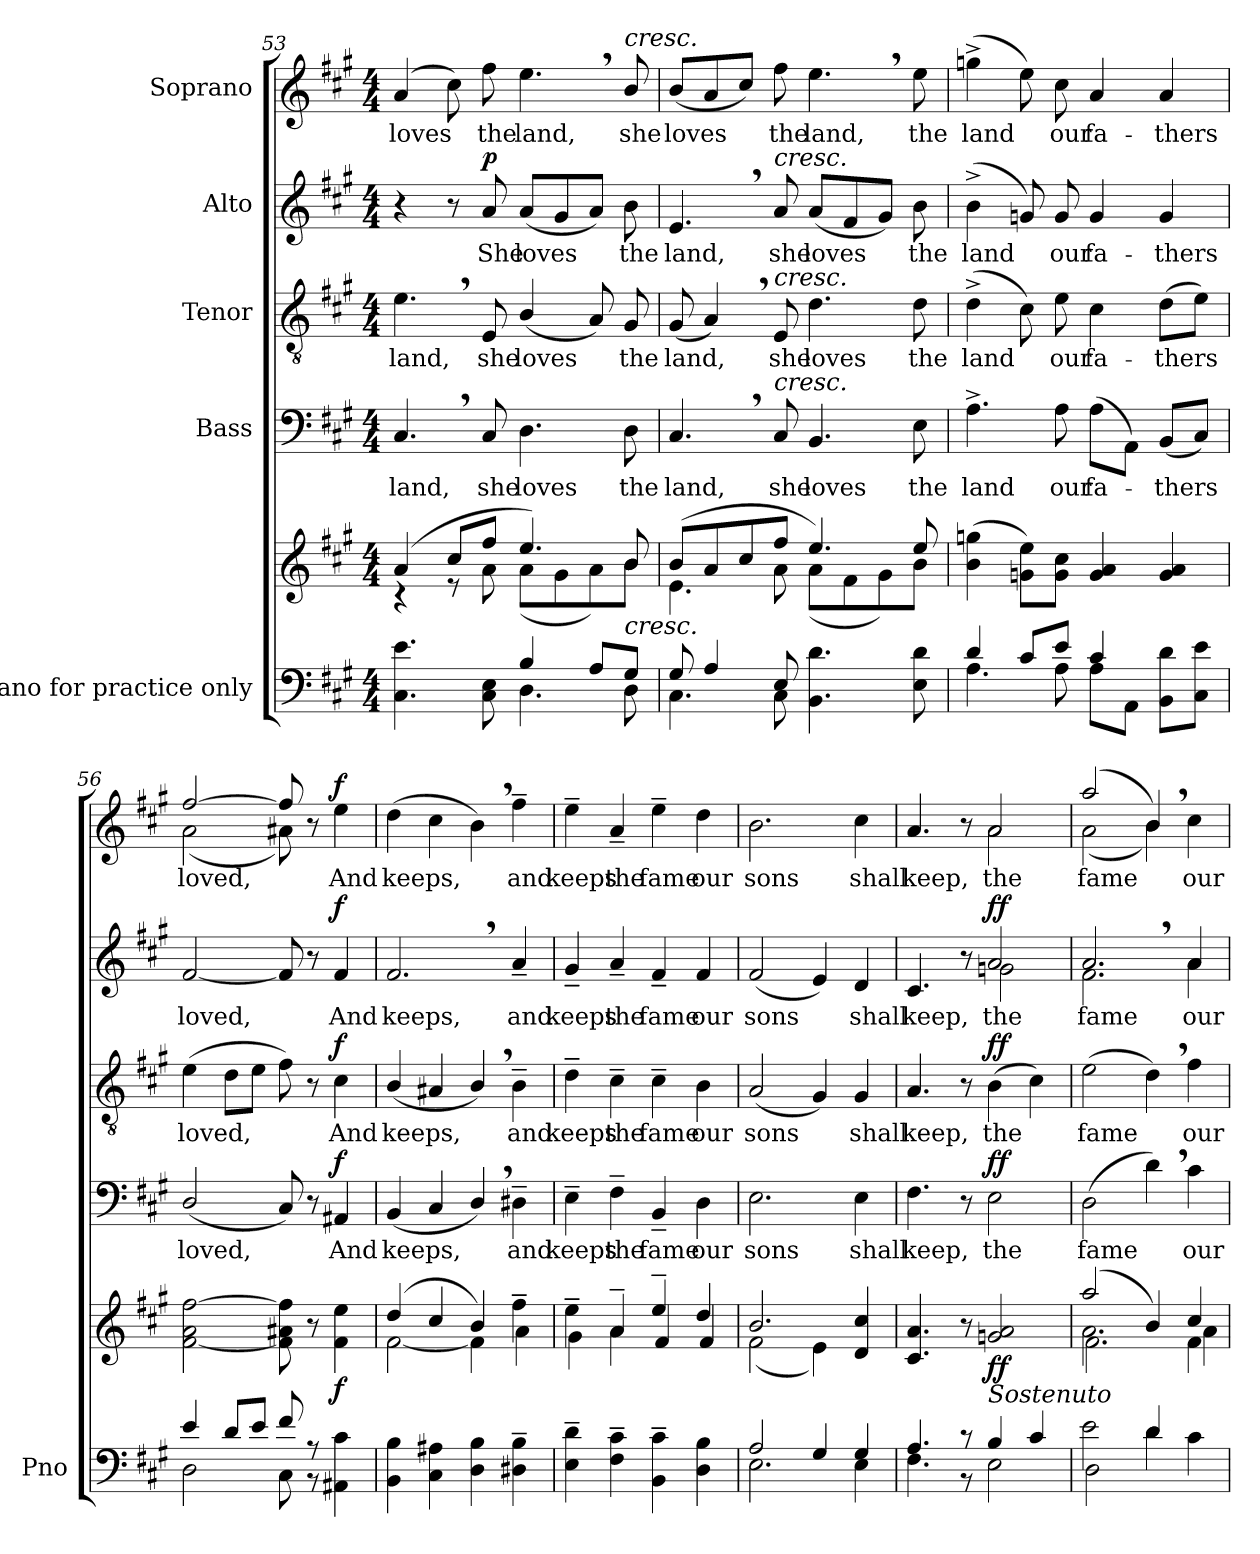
**kern	**kern	**dynam	**kern	**text	**dynam	**kern	**text	**dynam	**kern	**text	**dynam	**kern	**text	**dynam
*part5	*part5	*part5	*part4	*part4	*part4	*part3	*part3	*part3	*part2	*part2	*part2	*part1	*part1	*part1
*staff6	*staff5	*staff5/6	*staff4	*staff4	*staff4	*staff3	*staff3	*staff3	*staff2	*staff2	*staff2	*staff1	*staff1	*staff1
*I"Piano for practice only	*	*	*I"Bass	*	*	*I"Tenor	*	*	*I"Alto	*	*	*I"Soprano	*	*
*I'Pno	*	*	*	*	*	*	*	*	*	*	*	*	*	*
*clefF4	*clefG2	*	*clefF4	*	*	*clefGv2	*	*	*clefG2	*	*	*clefG2	*	*
*k[f#c#g#]	*k[f#c#g#]	*	*k[f#c#g#]	*	*	*k[f#c#g#]	*	*	*k[f#c#g#]	*	*	*k[f#c#g#]	*	*
*M4/4	*M4/4	*	*M4/4	*	*	*M4/4	*	*	*M4/4	*	*	*M4/4	*	*
=53	=53	=53	=53	=53	=53	=53	=53	=53	=53	=53	=53	=53	=53	=53
*^	*^	*	*	*	*	*	*	*	*	*	*	*	*	*
!	!	!	!	!	!	!LO:LY:b	!	!	!LO:LY:b	!	!	!	!	!	!LO:LY:b	!
4.C#\ 4.e\	2ryy	(4a/	4r	.	4.C#,/	land,	.	4.e,\	land,	.	4r	.	.	(4a/	loves	.
.	.	8cc#/L	8r	.	.	.	.	.	.	.	8r	.	.	8cc#\)	.	.
!	!	!	!	!	!	!LO:LY:b	!	!	!LO:LY:b	!	!	!LO:LY:b	!LO:DY:a	!	!LO:LY:b	!
8C#\ 8E\	.	8ff#/J	8a\	.	8C#/	she	.	8E/	she	.	8a/	She	p	8ff#\	the	.
!	!	!	!	!	!	!LO:LY:b	!	!	!LO:LY:b	!	!	!LO:LY:b	!	!	!LO:LY:b	!
4B/	4.D\	4.ee/)	(8a\L	.	4.D\	loves	.	(4B/	loves	.	(8a/L	loves	.	4.ee,\	land,	.
.	.	.	8g#\	.	.	.	.	.	.	.	8g#/	.	.	.	.	.
8A/L	.	.	8a\)	.	.	.	.	8A/)	.	.	8a/J)	.	.	.	.	.
!	!	!	!	!	!	!	!	!	!	!	!	!	!	!LO:TX:a:i:t=cresc.	!	!
!	!	!LO:TX:b:i:t=cresc.	!	!	!	!	!	!	!	!	!	!	!	!	!	!
!	!	!	!	!	!	!LO:LY:b	!	!	!LO:LY:b	!	!	!LO:LY:b	!	!	!LO:LY:b	!
8G#/J	8D\	8b/	8b\J	.	8D\	the	.	8G#/	the	.	8b\	the	.	8b/	she	.
=54	=54	=54	=54	=54	=54	=54	=54	=54	=54	=54	=54	=54	=54	=54	=54	=54
!	!	!	!	!	!	!LO:LY:b	!	!	!LO:LY:b	!	!	!LO:LY:b	!	!	!LO:LY:b	!
8G#/	4.C#\	(8b/L	4.e\	.	4.C#,/	land,	.	(8G#/	land,	.	4.e,/	land,	.	(8b/L	loves	.
4A/	.	8a/	.	.	.	.	.	4A,/)	.	.	.	.	.	8a/	.	.
.	.	8cc#/	.	.	.	.	.	.	.	.	.	.	.	8cc#/J)	.	.
!	!	!	!	!	!	!	!	!	!	!	!LO:TX:a:i:t=cresc.	!	!	!	!	!
!	!	!	!	!	!	!	!	!LO:TX:a:i:t=cresc.	!	!	!	!	!	!	!	!
!	!	!	!	!	!LO:TX:a:i:t=cresc.	!	!	!	!	!	!	!	!	!	!	!
!	!	!	!	!	!	!LO:LY:b	!	!	!LO:LY:b	!	!	!LO:LY:b	!	!	!LO:LY:b	!
8E/	8C#\	8ff#/J	8a\	.	8C#/	she	.	8E/	-she	.	8a/	she	.	8ff#\	the	.
!	!	!	!	!	!	!LO:LY:b	!	!	!LO:LY:b	!	!	!LO:LY:b	!	!	!LO:LY:b	!
4.BB\ 4.d\	2ryy	4.ee/)	(8a\L	.	4.BB/	loves	.	4.d\	loves	.	(8a/L	loves	.	4.ee,\	land,	.
.	.	.	8f#\	.	.	.	.	.	.	.	8f#/	.	.	.	.	.
.	.	.	8g#\)	.	.	.	.	.	.	.	8g#/J)	.	.	.	.	.
!	!	!	!	!	!	!LO:LY:b	!	!	!LO:LY:b	!	!	!LO:LY:b	!	!	!LO:LY:b	!
8E\ 8d\	.	8ee/	8b\J	.	8E\	the	.	8d\	the	.	8b\	the	.	8ee\	the	.
!!LO:PB:g=z
=55	=55	=55	=55	=55	=55	=55	=55	=55	=55	=55	=55	=55	=55	=55	=55	=55
!	!	!	!	!	!	!LO:LY:b	!	!	!LO:LY:b	!	!	!LO:LY:b	!	!	!LO:LY:b	!
*	*	*v	*v	*	*	*	*	*	*	*	*	*	*	*	*	*
4d/	4.A\	(4b\ 4ggn\	.	4.A^\	land	.	(4d^\	land	.	(4b^\	land	.	(4ggn^\	land	.
8c#/L	.	8gn\ 8ee\L)	.	.	.	.	8c#\)	.	.	8gn/)	.	.	8ee\)	.	.
!	!	!	!	!	!LO:LY:b	!	!	!LO:LY:b	!	!	!LO:LY:b	!	!	!LO:LY:b	!
8e/J	8A\	8g\ 8cc#\J	.	8A\	our	.	8e\	our	.	8g/	our	.	8cc#\	our	.
!	!	!	!	!	!LO:LY:b	!	!	!LO:LY:b	!	!	!LO:LY:b	!	!	!LO:LY:b	!
4c#/	8A\L	4g/ 4a/	.	(8A\L	fa-	.	4c#\	fa-	.	4g/	fa-	.	4a/	fa-	.
.	8AA\J	.	.	8AA\J)	.	.	.	.	.	.	.	.	.	.	.
!	!	!	!	!	!LO:LY:b	!	!	!LO:LY:b	!	!	!LO:LY:b	!	!	!LO:LY:b	!
8BB\ 8d\L	4ryy	4g/ 4a/	.	(8BB/L	-thers	.	(8d\L	-thers	.	4g/	-thers	.	4a/	-thers	.
8C#\ 8e\J	.	.	.	8C#/J)	.	.	8e\J)	.	.	.	.	.	.	.	.
=56	=56	=56	=56	=56	=56	=56	=56	=56	=56	=56	=56	=56	=56	=56	=56
!	!	!	!	!	!LO:LY:b	!	!	!LO:LY:b	!	!	!LO:LY:b	!	!	!LO:LY:b	!
*	*	*	*	*	*	*	*	*	*	*	*	*	*^	*	*
4e/	2D\	[2f#\ 2a\ [2ff#\	.	(2D/	loved,	.	(4e\	loved,	.	[2f#/	loved,	.	[2ff#/	(2a\	loved,	.
8d/L	.	.	.	.	.	.	8d\L	.	.	.	.	.	.	.	.	.
8e/J	.	.	.	.	.	.	8e\J	.	.	.	.	.	.	.	.	.
8f#/	8C#\	8f#\] 8a#X\ 8ff#\]	.	8C#/)	.	.	8f#\)	.	.	8f#/]	.	.	8ff#/]	8a#X\)	.	.
8r	8r	8r	.	8r	.	.	8r	.	.	8r	.	.	8r	4.ryy	.	.
!	!	!	!LO:DY:b	!	!LO:LY:b	!LO:DY:a	!	!LO:LY:b	!LO:DY:a	!	!LO:LY:b	!LO:DY:a	!	!	!LO:LY:b	!LO:DY:a
4AA#X\ 4c#\	4ryy	4f#\ 4ee\	f	4AA#X/	And	f	4c#\	And	f	4f#/	And	f	4ee\	.	And	f
*	*	*	*	*	*	*	*	*	*	*	*	*	*v	*v	*	*
=57	=57	=57	=57	=57	=57	=57	=57	=57	=57	=57	=57	=57	=57	=57	=57
*	*	*^	*	*	*	*	*	*	*	*	*	*	*	*	*
!	!	!	!	!	!	!LO:LY:b	!	!	!LO:LY:b	!	!	!LO:LY:b	!	!	!LO:LY:b	!
*v	*v	*	*	*	*	*	*	*	*	*	*	*	*	*	*	*
4BB\ 4B\	(4dd/	[2f#\	.	(4BB/	keeps,	.	(4B/	keeps,	.	2.f#,/	keeps,	.	(4dd\	keeps,	.
4C#\ 4A#X\	4cc#/	.	.	4C#/	.	.	4A#X/	.	.	.	.	.	4cc#\	.	.
4D\ 4B\	4b/)	4f#\]	.	4D,/)	.	.	4B,/)	.	.	.	.	.	4b,\)	.	.
!	!	!	!	!	!LO:LY:b	!	!	!LO:LY:b	!	!	!LO:LY:b	!	!	!LO:LY:b	!
4D#X\~ 4B\~	4ff#~>\	4a\	.	4D#X~\	and	.	4B~\	and	.	4a~/	and	.	4ff#~\	and	.
=58	=58	=58	=58	=58	=58	=58	=58	=58	=58	=58	=58	=58	=58	=58	=58
!	!	!	!	!	!LO:LY:b	!	!	!LO:LY:b	!	!	!LO:LY:b	!	!	!LO:LY:b	!
4E\~ 4d\~	4ee~>\	4g#\	.	4E~\	keeps	.	4d~\	keeps	.	4g#~/	keeps	.	4ee~\	keeps	.
!	!	!	!	!	!LO:LY:b	!	!	!LO:LY:b	!	!	!LO:LY:b	!	!	!LO:LY:b	!
4F#\~ 4c#\~	4a~/	4a\	.	4F#~\	the	.	4c#~\	the	.	4a~/	the	.	4a~/	the	.
!	!	!	!	!	!LO:LY:b	!	!	!LO:LY:b	!	!	!LO:LY:b	!	!	!LO:LY:b	!
4BB\~ 4c#\~	4ee~/	4f#/	.	4BB~/	fame	.	4c#~\	fame	.	4f#~/	fame	.	4ee~\	fame	.
!	!	!	!	!	!LO:LY:b	!	!	!LO:LY:b	!	!	!LO:LY:b	!	!	!LO:LY:b	!
4D\ 4B\	4dd/	4f#/	.	4D\	our	.	4B\	our	.	4f#/	our	.	4dd\	our	.
!!LO:LB:g=z
=59	=59	=59	=59	=59	=59	=59	=59	=59	=59	=59	=59	=59	=59	=59	=59
*^	*	*	*	*	*	*	*	*	*	*	*	*	*	*	*
!	!	!	!	!	!	!LO:LY:b	!	!	!LO:LY:b	!	!	!LO:LY:b	!	!	!LO:LY:b	!
2A/	2.E\	2.b/	(2f#\	.	2.E\	sons	.	(2A/	sons	.	(2f#/	sons	.	2.b\	sons	.
4G#/	.	.	4e\)	.	.	.	.	4G#/)	.	.	4e/)	.	.	.	.	.
!	!	!	!	!	!	!LO:LY:b	!	!	!LO:LY:b	!	!	!LO:LY:b	!	!	!LO:LY:b	!
4G#/	4E\	4d/ 4cc#/	4ryy	.	4E\	shall	.	4G#/	shall	.	4d/	shall	.	4cc#\	shall	.
=60	=60	=60	=60	=60	=60	=60	=60	=60	=60	=60	=60	=60	=60	=60	=60	=60
!	!	!	!	!	!	!LO:LY:b	!	!	!LO:LY:b	!	!	!LO:LY:b	!	!	!LO:LY:b	!
*	*	*v	*v	*	*	*	*	*	*	*	*^	*	*	*^	*	*
4.A/	4.F#\	4.c#/ 4.a/	.	4.F#\	keep,	.	4.A/	keep,	.	4.c#/	2ryy	keep,	.	4.a/	2ryy	keep,	.
8r	8r	8r	.	8r	.	.	8r	.	.	8r	.	.	.	8r	.	.	.
!	!	!LO:TX:b:i:t=Sostenuto	!	!	!	!	!	!	!	!	!	!	!	!	!	!	!
!	!	!	!LO:DY:b	!	!LO:LY:b	!LO:DY:a	!	!LO:LY:b	!LO:DY:a	!	!	!LO:LY:b	!LO:DY:a	!	!	!LO:LY:b	!LO:DY:a
!	!	!	!	!	!	!	!	!	!	!	!	!	!	!	!	!	!LO:DY:n=1:a
4B/	2E\	2gn/ 2a/	ff	2E\	the	ff	(4B\	the	ff	2a/	2gn\	the	ff	2a/	2a\	the	ff other-dynamics
4c#/	.	.	.	.	.	.	4c#\)	.	.	.	.	.	.	.	.	.	.
=61	=61	=61	=61	=61	=61	=61	=61	=61	=61	=61	=61	=61	=61	=61	=61	=61	=61
*	*	*^	*	*	*	*	*	*	*	*	*	*	*	*	*	*	*
*	*	*	*^	*	*	*	*	*	*	*	*	*	*	*	*	*	*	*
!	!	!	!	!	!	!	!LO:LY:b	!	!	!LO:LY:b	!	!	!	!LO:LY:b	!	!	!	!LO:LY:b	!
2e\	2D\	(2aa/	2.a\	2.f#\	.	(2D\	fame	.	(2e\	fame	.	2.a,/	2.f#\	fame	.	(2aa/	(2a\	fame	.
4d/	4d\	4b/)	.	.	.	4d,\)	.	.	4d,\)	.	.	.	.	.	.	4b,/)	4b\)	.	.
!	!	!	!	!	!	!	!LO:LY:b	!	!	!LO:LY:b	!	!	!	!LO:LY:b	!	!	!	!LO:LY:b	!
4c#\	4ryy	4cc#/	4f#\	4a\	.	4c#\	our	.	4f#\	our	.	4a/	4a\	our	.	4cc#\	4ryy	our	.
*v	*v	*	*	*	*	*	*	*	*	*	*	*v	*v	*	*	*v	*v	*	*
*	*v	*v	*v	*	*	*	*	*	*	*	*	*	*	*	*	*
=	=	=	=	=	=	=	=	=	=	=	=	=	=	=
*-	*-	*-	*-	*-	*-	*-	*-	*-	*-	*-	*-	*-	*-	*-
